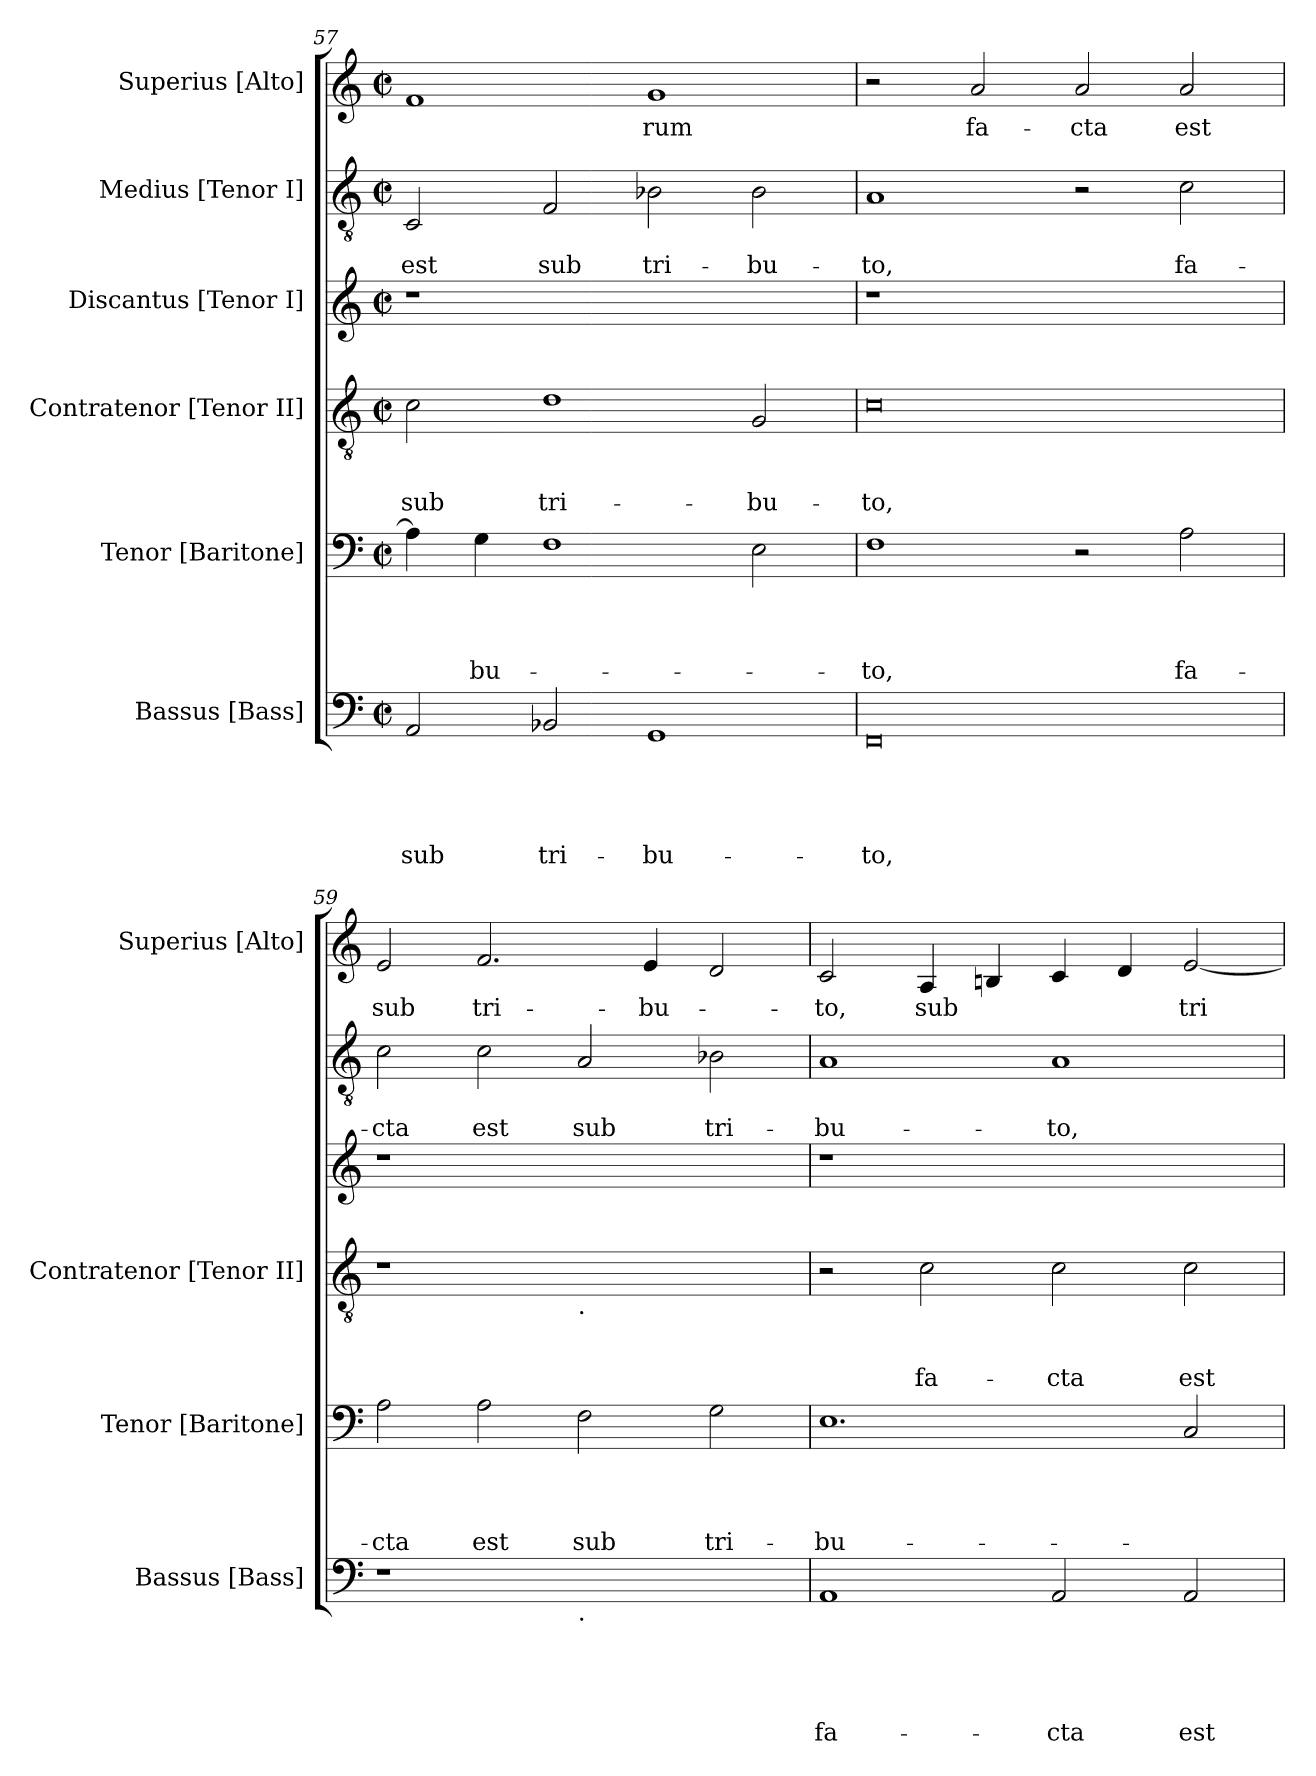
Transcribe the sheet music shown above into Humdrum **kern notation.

**kern	**text	**text	**text	**text	**text	**kern	**text	**text	**text	**text	**kern	**text	**text	**text	**kern	**kern	**text	**text	**kern	**text
*part6	*part6	*part6	*part6	*part6	*part6	*part5	*part5	*part5	*part5	*part5	*part4	*part4	*part4	*part4	*part3	*part2	*part2	*part2	*part1	*part1
*staff6	*staff6	*staff6	*staff6	*staff6	*staff6	*staff5	*staff5	*staff5	*staff5	*staff5	*staff4	*staff4	*staff4	*staff4	*staff3	*staff2	*staff2	*staff2	*staff1	*staff1
*I"Bassus [Bass]	*	*	*	*	*	*I"Tenor [Baritone]	*	*	*	*	*I"Contratenor [Tenor II]	*	*	*	*I"Discantus [Tenor I]	*I"Medius [Tenor I]	*	*	*I"Superius [Alto]	*
*I'Bassus [Bass]	*	*	*	*	*	*I'Tenor [Baritone]	*	*	*	*	*I'Contratenor [Tenor II]	*	*	*	*	*	*	*	*I'Superius [Alto]	*
*clefF4	*	*	*	*	*	*clefF4	*	*	*	*	*clefGv2	*	*	*	*clefG2	*clefGv2	*	*	*clefG2	*
*k[]	*	*	*	*	*	*k[]	*	*	*	*	*k[]	*	*	*	*k[]	*k[]	*	*	*k[]	*
*C:	*	*	*	*	*	*C:	*	*	*	*	*C:	*	*	*	*C:	*C:	*	*	*C:	*
*M2/2	*	*	*	*	*	*M2/2	*	*	*	*	*M2/2	*	*	*	*M2/2	*M2/2	*	*	*M2/2	*
*met(c|)	*	*	*	*	*	*met(c|)	*	*	*	*	*met(c|)	*	*	*	*met(c|)	*met(c|)	*	*	*met(c|)	*
=57	=57	=57	=57	=57	=57	=57	=57	=57	=57	=57	=57	=57	=57	=57	=57	=57	=57	=57	=57	=57
!	!	!	!	!	!LO:LY:b	!	!	!	!	!	!	!	!	!LO:LY:b	!	!	!	!LO:LY:b	!	!
2AA/	.	.	.	.	sub	4A\]	.	.	.	.	2c\	.	.	sub	1r	2C/	.	est	1f	.
!	!	!	!	!	!	!	!	!	!	!LO:LY:b	!	!	!	!	!	!	!	!	!	!
.	.	.	.	.	.	4G\	.	.	.	-bu-	.	.	.	.	.	.	.	.	.	.
!	!	!	!	!	!LO:LY:b	!	!	!	!	!	!	!	!	!LO:LY:b	!	!	!	!LO:LY:b	!	!
2BB-X/	.	.	.	.	tri-	1F	.	.	.	.	1d	.	.	tri-	.	2F/	.	sub	.	.
!	!	!	!	!	!LO:LY:b	!	!	!	!	!	!	!	!	!	!	!	!	!LO:LY:b	!	!LO:LY:b
1GG	.	.	.	.	-bu-	.	.	.	.	.	.	.	.	.	1ryy	2B-X\	.	tri-	1g	-rum
!	!	!	!	!	!	!	!	!	!	!	!	!	!	!LO:LY:b	!	!	!	!LO:LY:b	!	!
.	.	.	.	.	.	2E\	.	.	.	.	2G/	.	.	-bu-	.	2B-\	.	-bu-	.	.
!!LO:PB:g=z
=58	=58	=58	=58	=58	=58	=58	=58	=58	=58	=58	=58	=58	=58	=58	=58	=58	=58	=58	=58	=58
!	!	!	!	!	!LO:LY:b	!	!	!	!	!LO:LY:b	!	!	!	!LO:LY:b	!	!	!	!LO:LY:b	!	!
0FF	.	.	.	.	-to,	1F	.	.	.	-to,	0c	.	.	-to,	1r	1A	.	-to,	2r	.
!	!	!	!	!	!	!	!	!	!	!	!	!	!	!	!	!	!	!	!	!LO:LY:b
.	.	.	.	.	.	.	.	.	.	.	.	.	.	.	.	.	.	.	2a/	fa-
!	!	!	!	!	!	!	!	!	!	!	!	!	!	!	!	!	!	!	!	!LO:LY:b
.	.	.	.	.	.	2r	.	.	.	.	.	.	.	.	1ryy	2r	.	.	2a/	-cta
!	!	!	!	!	!	!	!	!	!	!LO:LY:b	!	!	!	!	!	!	!	!LO:LY:b	!	!LO:LY:b
.	.	.	.	.	.	2A\	.	.	.	fa-	.	.	.	.	.	2c\	.	fa-	2a/	est
=59	=59	=59	=59	=59	=59	=59	=59	=59	=59	=59	=59	=59	=59	=59	=59	=59	=59	=59	=59	=59
!	!	!	!	!	!	!	!	!	!	!LO:LY:b	!	!	!	!	!	!	!	!LO:LY:b	!	!LO:LY:b
1r	.	.	.	.	.	2A\	.	.	.	-cta	1r	.	.	.	1r	2c\	.	-cta	2e/	sub
!	!	!	!	!	!	!	!	!	!	!LO:LY:b	!	!	!	!	!	!	!	!LO:LY:b	!	!LO:LY:b
.	.	.	.	.	.	2A\	.	.	.	est	.	.	.	.	.	2c\	.	est	2.f/	tri-
!	!	!	!	!	!	!	!	!	!	!	!LO:TX:b:t=.	!	!	!	!	!	!	!	!	!
!LO:TX:b:t=.	!	!	!	!	!	!	!	!	!	!	!	!	!	!	!	!	!	!	!	!
!	!	!	!	!	!	!	!	!	!	!LO:LY:b	!	!	!	!	!	!	!	!LO:LY:b	!	!
1ryy	.	.	.	.	.	2F\	.	.	.	sub	1ryy	.	.	.	1ryy	2A/	.	sub	.	.
!	!	!	!	!	!	!	!	!	!	!	!	!	!	!	!	!	!	!	!	!LO:LY:b
.	.	.	.	.	.	.	.	.	.	.	.	.	.	.	.	.	.	.	4e/	-bu-
!	!	!	!	!	!	!	!	!	!	!LO:LY:b	!	!	!	!	!	!	!	!LO:LY:b	!	!
.	.	.	.	.	.	2G\	.	.	.	tri-	.	.	.	.	.	2B-X\	.	tri-	2d/	.
=60	=60	=60	=60	=60	=60	=60	=60	=60	=60	=60	=60	=60	=60	=60	=60	=60	=60	=60	=60	=60
!	!	!	!	!	!LO:LY:b	!	!	!	!	!LO:LY:b	!	!	!	!	!	!	!	!LO:LY:b	!	!LO:LY:b
1AA	.	.	.	.	fa-	1.E	.	.	.	-bu-	2r	.	.	.	1r	1A	.	-bu-	2c/	-to,
!	!	!	!	!	!	!	!	!	!	!	!	!	!	!LO:LY:b	!	!	!	!	!	!LO:LY:b
.	.	.	.	.	.	.	.	.	.	.	2c\	.	.	fa-	.	.	.	.	4A/	sub
.	.	.	.	.	.	.	.	.	.	.	.	.	.	.	.	.	.	.	4Bn/	.
!	!	!	!	!	!LO:LY:b	!	!	!	!	!	!	!	!	!LO:LY:b	!	!	!	!LO:LY:b	!	!
2AA/	.	.	.	.	-cta	.	.	.	.	.	2c\	.	.	-cta	1ryy	1A	.	-to,	4c/	.
.	.	.	.	.	.	.	.	.	.	.	.	.	.	.	.	.	.	.	4d/	.
!	!	!	!	!	!LO:LY:b	!	!	!	!	!	!	!	!	!LO:LY:b	!	!	!	!	!	!LO:LY:b
2AA/	.	.	.	.	est	2C/	.	.	.	.	2c\	.	.	est	.	.	.	.	[<2e/	tri-
=	=	=	=	=	=	=	=	=	=	=	=	=	=	=	=	=	=	=	=	=
*-	*-	*-	*-	*-	*-	*-	*-	*-	*-	*-	*-	*-	*-	*-	*-	*-	*-	*-	*-	*-
